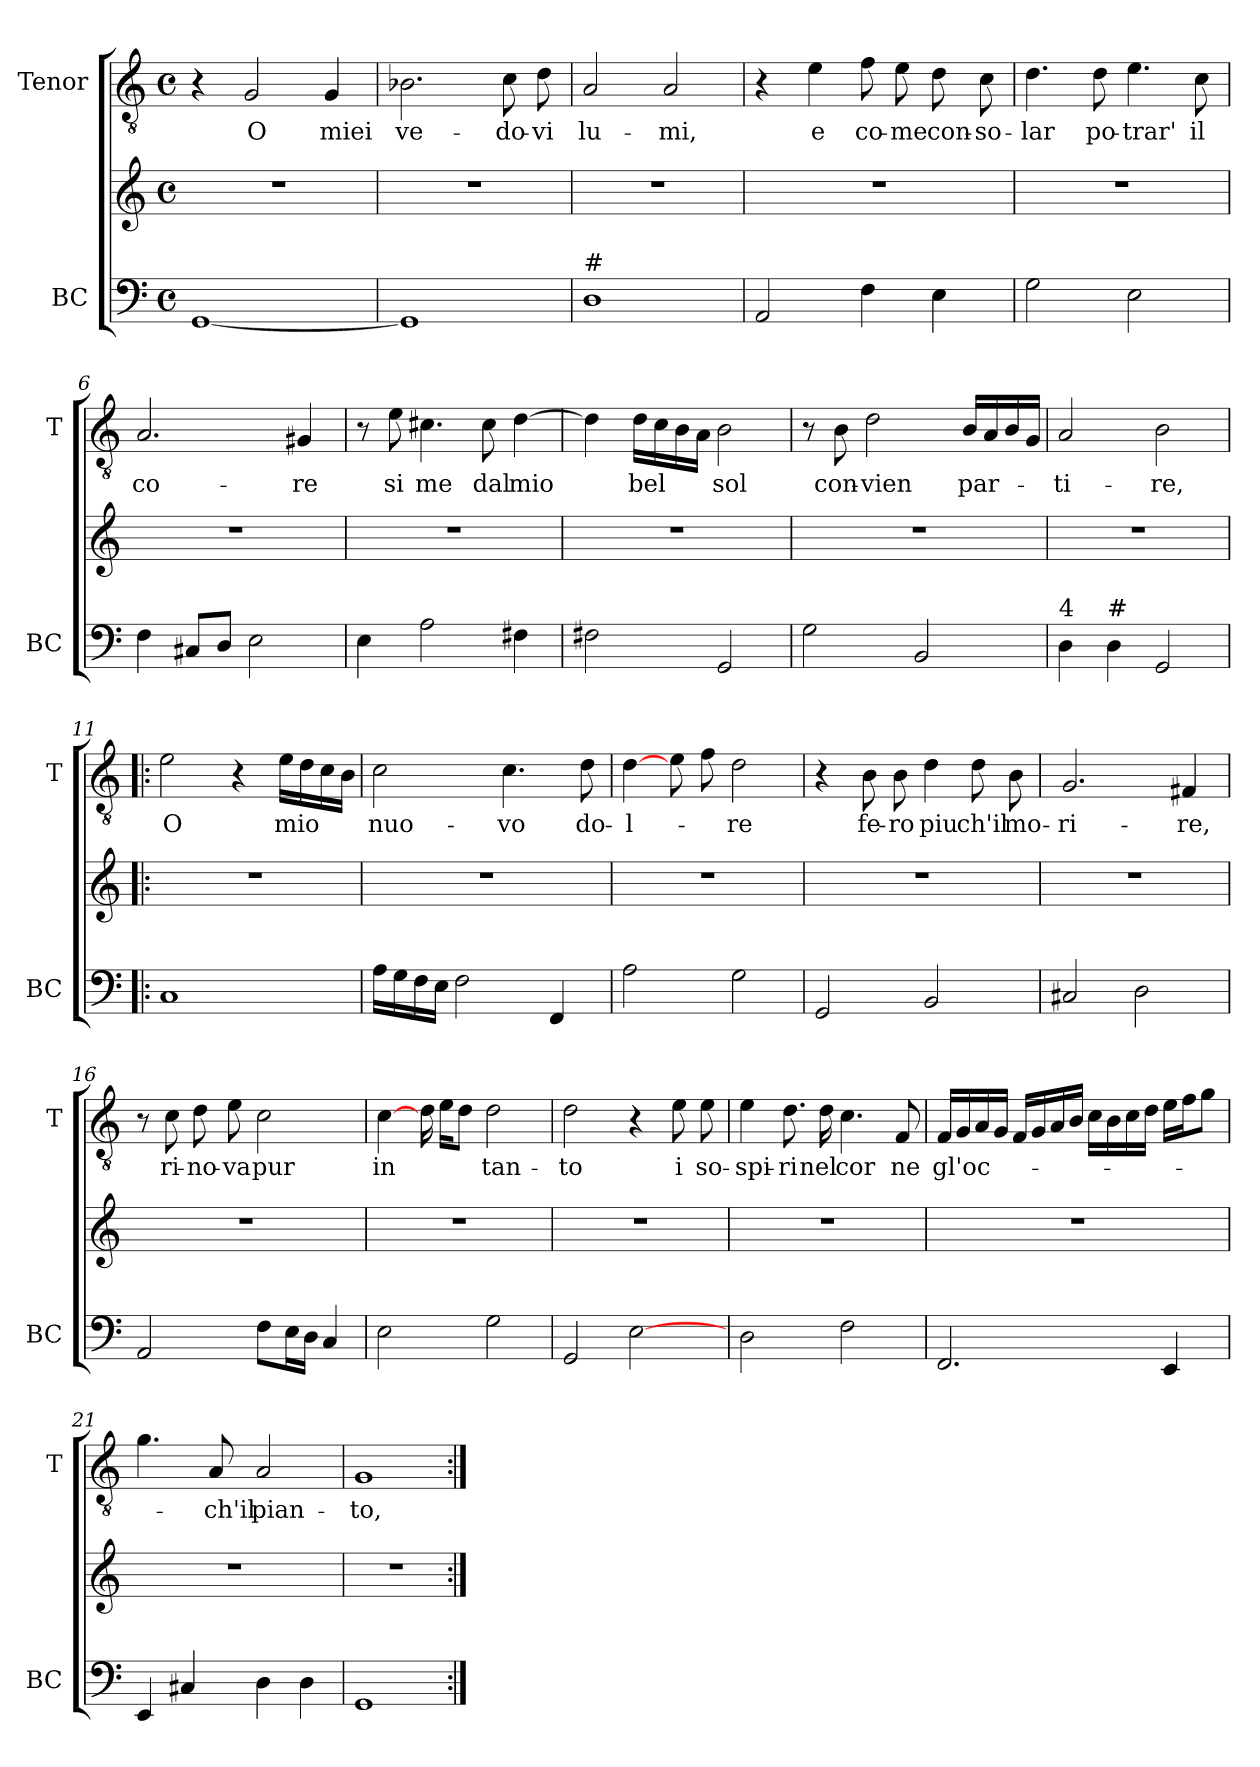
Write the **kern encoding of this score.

**kern	**kern	**kern	**text
*part2	*part2	*part1	*part1
*staff3	*staff2	*staff1	*staff1
*I"BC	*	*I"Tenor	*
*I'BC	*	*I'T	*
*clefF4	*clefG2	*clefGv2	*
*k[]	*k[]	*k[]	*
*C:	*C:	*C:	*
*M4/4	*M4/4	*M4/4	*
*met(c)	*met(c)	*met(c)	*
=1	=1	=1	=1
[1GG	1r	4r	.
!	!	!	!LO:LY:b
.	.	2G/	O
!	!	!	!LO:LY:b
.	.	4G/	miei
=2	=2	=2	=2
!	!	!	!LO:LY:b
1GG]	1r	2.B-X\	ve-
!	!	!	!LO:LY:b
.	.	8c\	-do-
!	!	!	!LO:LY:b
.	.	8d\	-vi
=3	=3	=3	=3
!LO:TX:a:t=#	!	!	!
!	!	!	!LO:LY:b
1D	1r	2A/	lu-
!	!	!	!LO:LY:b
.	.	2A/	-mi,
=4	=4	=4	=4
2AA/	1r	4r	.
!	!	!	!LO:LY:b
.	.	4e\	e
!	!	!	!LO:LY:b
4F\	.	8f\	co-
!	!	!	!LO:LY:b
.	.	8e\	-me
!	!	!	!LO:LY:b
4E\	.	8d\	con-
!	!	!	!LO:LY:b
.	.	8c\	-so-
!!LO:LB:g=z
=5	=5	=5	=5
!	!	!	!LO:LY:b
2G\	1r	4.d\	-lar
!	!	!	!LO:LY:b
.	.	8d\	po-
!	!	!	!LO:LY:b
2E\	.	4.e\	-trar'
!	!	!	!LO:LY:b
.	.	8c\	il
=6	=6	=6	=6
!	!	!	!LO:LY:b
4F\	1r	2.A/	co-
8C#X/L	.	.	.
8D/J	.	.	.
2E\	.	.	.
!	!	!	!LO:LY:b
.	.	4G#X/	-re
=7	=7	=7	=7
4E\	1r	8r	.
!	!	!	!LO:LY:b
.	.	8e\	si
!	!	!	!LO:LY:b
2A\	.	4.c#X\	me
!	!	!	!LO:LY:b
.	.	8c#\	dal
!	!	!	!LO:LY:b
4F#X\	.	[4d\	mio
=8	=8	=8	=8
2F#X\	1r	4d\]	.
!	!	!	!LO:LY:b
.	.	16d\LL	bel
.	.	16c\	.
.	.	16B\	.
.	.	16A\JJ	.
!	!	!	!LO:LY:b
2GG/	.	2B\	sol
!!LO:LB:g=z
=9	=9	=9	=9
2G\	1r	8r	.
!	!	!	!LO:LY:b
.	.	8B\	con-
!	!	!	!LO:LY:b
.	.	2d\	-vien
2BB/	.	.	.
!	!	!	!LO:LY:b
.	.	16B/LL	par-
.	.	16A/	.
.	.	16B/	.
.	.	16G/JJ	.
=10	=10	=10	=10
!LO:TX:a:t=4	!	!	!
!	!	!	!LO:LY:b
4D\	1r	2A/	-ti-
!LO:TX:a:t=#	!	!	!
4D\	.	.	.
!	!	!	!LO:LY:b
2GG/	.	2B\	-re,
=11!|:	=11!|:	=11!|:	=11!|:
!	!	!	!LO:LY:b
1C	1r	2e\	O
.	.	4r	.
!	!	!	!LO:LY:b
.	.	16e\LL	mio
.	.	16d\	.
.	.	16c\	.
.	.	16B\JJ	.
=12	=12	=12	=12
!	!	!	!LO:LY:b
16A\LL	1r	2c\	nuo-
16G\	.	.	.
16F\	.	.	.
16E\JJ	.	.	.
2F\	.	.	.
!	!	!	!LO:LY:b
.	.	4.c\	-vo
4FF/	.	.	.
!	!	!	!LO:LY:b
.	.	8d\	do-
!!LO:PB:g=z
=13	=13	=13	=13
!	!	!	!LO:LY:b
2A\	1r	[4d\	-l-
.	.	8e\	.
.	.	8f\	.
!	!	!	!LO:LY:b
2G\	.	2d\	-re
=14	=14	=14	=14
2GG/	1r	4r	.
!	!	!	!LO:LY:b
.	.	8B\	fe-
!	!	!	!LO:LY:b
.	.	8B\	-ro
!	!	!	!LO:LY:b
2BB/	.	4d\	piu
!	!	!	!LO:LY:b
.	.	8d\	ch'il
!	!	!	!LO:LY:b
.	.	8B\	mo-
=15	=15	=15	=15
!	!	!	!LO:LY:b
2C#X/	1r	2.G/	-ri-
2D\	.	.	.
!	!	!	!LO:LY:b
.	.	4F#X/	-re,
=16	=16	=16	=16
2AA/	1r	8r	.
!	!	!	!LO:LY:b
.	.	8c\	ri-
!	!	!	!LO:LY:b
.	.	8d\	-no-
!	!	!	!LO:LY:b
.	.	8e\	-va
!	!	!	!LO:LY:b
8F\L	.	2c\	pur
16E\L	.	.	.
16D\JJ	.	.	.
4C/	.	.	.
!!LO:LB:g=z
=17	=17	=17	=17
!	!	!	!LO:LY:b
2E\	1r	[4c\	in
.	.	16d\	.
.	.	16e\KL	.
.	.	8d\J	.
!	!	!	!LO:LY:b
2G\	.	2d\	tan-
=18	=18	=18	=18
!	!	!	!LO:LY:b
2GG/	1r	2d\	-to
[2E\	.	4r	.
!	!	!	!LO:LY:b
.	.	8e\	i
!	!	!	!LO:LY:b
.	.	8e\	so-
=19	=19	=19	=19
!	!	!	!LO:LY:b
2D\	1r	4e\	-spi-
!	!	!	!LO:LY:b
.	.	8.d\	-ri
!	!	!	!LO:LY:b
.	.	16d\	nel
!	!	!	!LO:LY:b
2F\	.	4.c\	cor
!	!	!	!LO:LY:b
.	.	8F/	ne
!!LO:LB:g=z
=20	=20	=20	=20
!	!	!	!LO:LY:b
2.FF/	1r	16F/LL	gl'oc-
.	.	16G/	.
.	.	16A/	.
.	.	16G/JJ	.
.	.	16F/LL	.
.	.	16G/	.
.	.	16A/	.
.	.	16B/JJ	.
.	.	16c\LL	.
.	.	16B\	.
.	.	16c\	.
.	.	16d\JJ	.
4EE/	.	16e\LL	.
.	.	16f\J	.
.	.	8g\J	.
=21	=21	=21	=21
4EE/	1r	4.g\	.
4C#X/	.	.	.
!	!	!	!LO:LY:b
.	.	8A/	-ch'il
!	!	!	!LO:LY:b
4D\	.	2A/	pian-
4D\	.	.	.
=22	=22	=22	=22
!	!	!	!LO:LY:b
1GG	1r	1G	-to,
=:|!	=:|!	=:|!	=:|!
*-	*-	*-	*-
